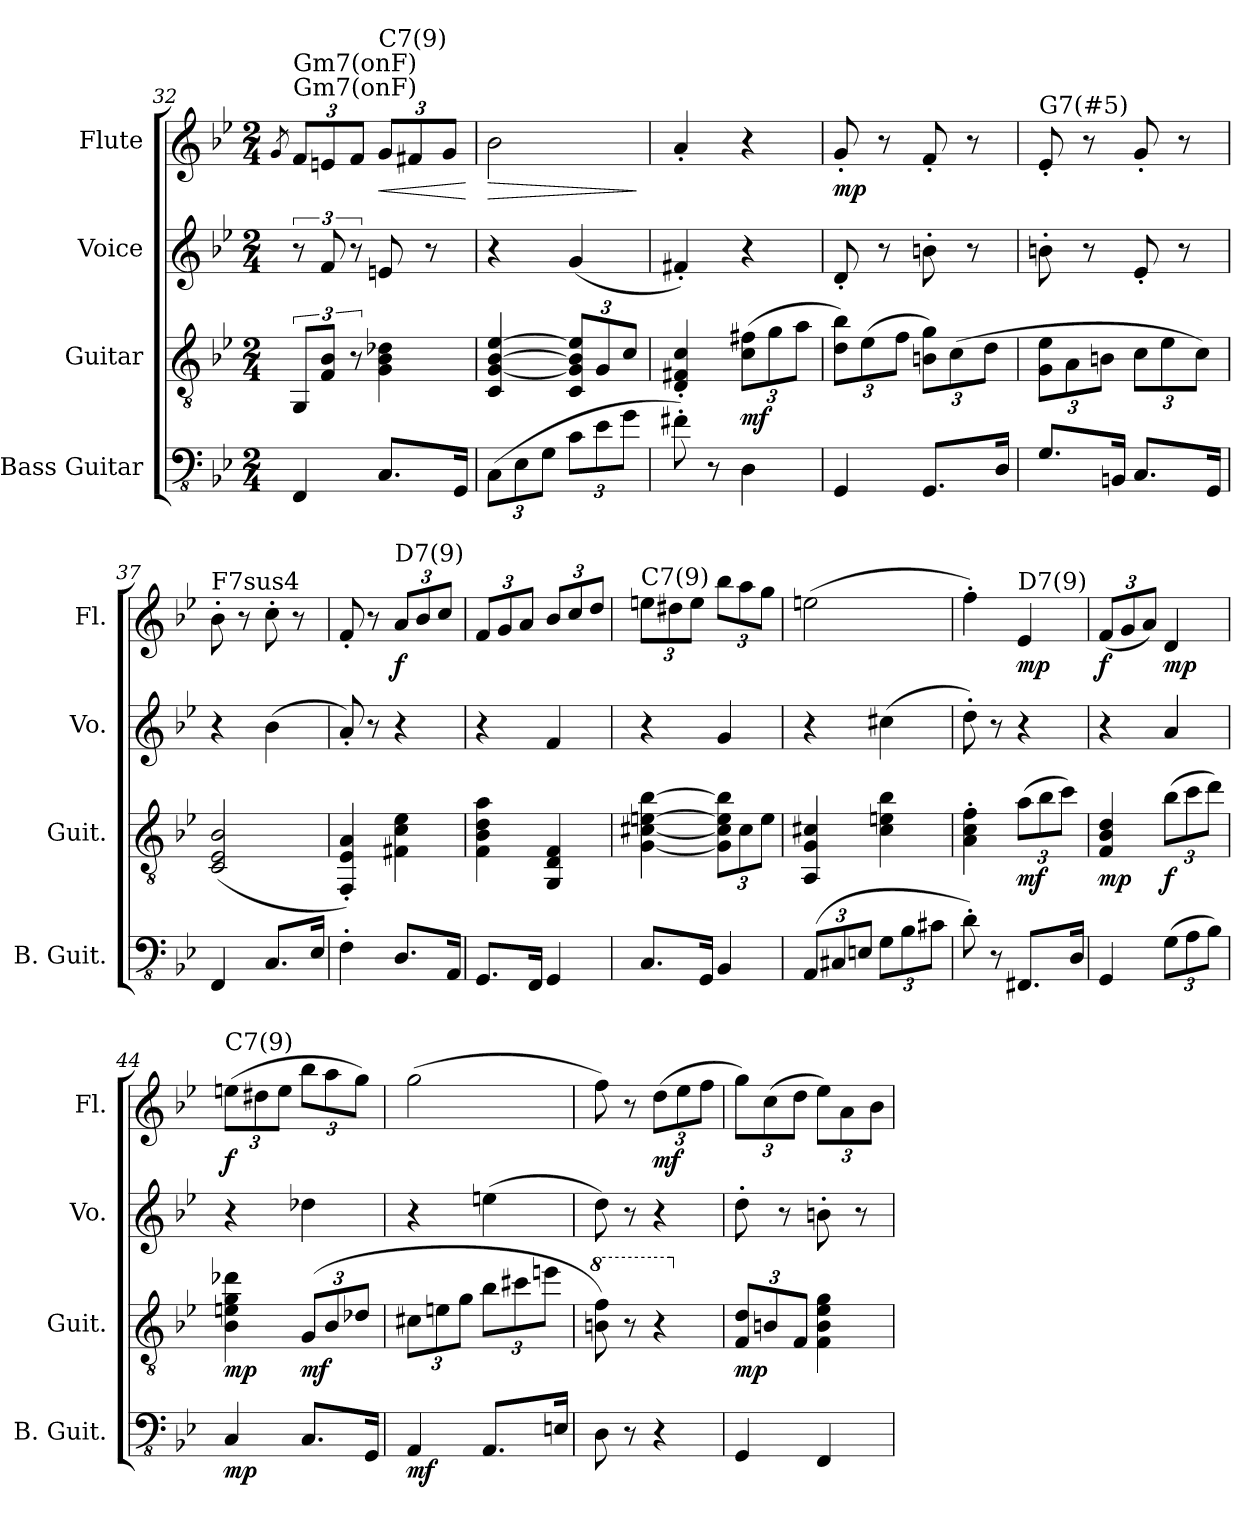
**kern	**dynam	**kern	**dynam	**kern	**kern	**dynam
*part4	*part4	*part3	*part3	*part2	*part1	*part1
*staff4	*staff4	*staff3	*staff3	*staff2	*staff1	*staff1
*I"Bass Guitar	*	*I"Guitar	*	*I"Voice	*I"Flute	*
*I'B. Guit.	*	*I'Guit.	*	*I'Vo.	*I'Fl.	*
*clefFv4	*	*clefGv2	*	*clefG2	*clefG2	*
*k[b-e-]	*	*k[b-e-]	*	*k[b-e-]	*k[b-e-]	*
*B-:	*	*B-:	*	*B-:	*B-:	*
*M2/4	*	*M2/4	*	*M2/4	*M2/4	*
=32	=32	=32	=32	=32	=32	=32
.	.	.	.	.	8qg/	.
*	*	*	*	*	*Xbrackettup	*
!	!	!	!	!	!LO:TX:a:t=Gm7(onF)	!
!	!	!	!	!	!LO:TX:a:t=Gm7(onF)	!
4FFF/	.	12GG/L	.	12r	12f/L	.
.	.	12F/ 12B-/J	.	12f/	12en/	.
.	.	12r	.	12r	12f/J	.
!	!	!	!	!	!LO:TX:a:t=C7(9)	!
!	!	!	!	!	!	!LO:HP:b
8.CC/L	.	4G\ 4B-\ 4d-X\	.	8en/	12g/L	<
.	.	.	.	.	12f#X/	.
.	.	.	.	8r	.	.
.	.	.	.	.	12g/J	.
16GGG/Jk	.	.	.	.	.	.
.	.	.	.	.	.	[
=33	=33	=33	=33	=33	=33	=33
*Xbrackettup	*	*	*	*	*	*
!	!	!	!	!	!	!LO:HP:b
(12CC\L	.	4C/ [4G/ [4B-/ [4e-/	.	4r	2b-\	>
12EE-\	.	.	.	.	.	.
12GG\J	.	.	.	.	.	.
*	*	*Xbrackettup	*	*	*	*
12C\L	.	12C/ 12G/] 12B-/] 12e-/]L	.	(4g/	.	.
12E-\	.	12G/	.	.	.	.
12G\J	.	12c/J	.	.	.	.
.	.	.	.	.	.	]
=34	=34	=34	=34	=34	=34	=34
8F#X'\)	.	4D/' 4F#X/' 4c/'	.	4f#X'/)	4a'/	.
8r	.	.	.	.	.	.
!	!	!	!LO:DY:b	!	!	!
4DD\	.	(12c\ 12f#X\L	mf	4r	4r	.
.	.	12g\	.	.	.	.
.	.	12a\J	.	.	.	.
=35	=35	=35	=35	=35	=35	=35
!	!	!	!	!	!	!LO:DY:b
4GGG/	.	12d\ 12b-\L)	.	8d'/	8g'/	mp
.	.	(12e-\	.	.	.	.
.	.	.	.	8r	8r	.
.	.	12f\J	.	.	.	.
8.GGG/L	.	12Bn\ 12g\L)	.	8bn'\	8f'/	.
.	.	(12c\	.	.	.	.
.	.	.	.	8r	8r	.
.	.	12d\J	.	.	.	.
16DD/Jk	.	.	.	.	.	.
!!LO:LB:g=z
=36	=36	=36	=36	=36	=36	=36
!	!	!	!	!	!LO:TX:a:t=G7(#5)	!
8.GG/L	.	12G\ 12e-\L	.	8bn'\	8e-'/	.
.	.	12A\	.	.	.	.
.	.	.	.	8r	8r	.
.	.	12Bn\J	.	.	.	.
16BBBn/Jk	.	.	.	.	.	.
8.CC/L	.	12c\L	.	8e-'/	8g'/	.
.	.	12e-\	.	.	.	.
.	.	.	.	8r	8r	.
.	.	12c\J)	.	.	.	.
16GGG/Jk	.	.	.	.	.	.
=37	=37	=37	=37	=37	=37	=37
!	!	!	!	!	!LO:TX:a:t=F7sus4	!
4FFF/	.	(2C/ 2E-/ 2B-/	.	4r	8b-'\	.
.	.	.	.	.	8r	.
8.CC/L	.	.	.	(4b-\	8cc'\	.
.	.	.	.	.	8r	.
16EE-/Jk	.	.	.	.	.	.
=38	=38	=38	=38	=38	=38	=38
4FF'\	.	4FF/' 4E-/' 4A/')	.	8a'/)	8f'/	.
.	.	.	.	8r	8r	.
!	!	!	!	!	!LO:TX:a:t=D7(9)	!
!	!	!	!	!	!	!LO:DY:b
8.DD/L	.	4F#X\ 4c\ 4e-\	.	4r	12a/L	f
.	.	.	.	.	12b-/	.
.	.	.	.	.	12cc/J	.
16AAA/Jk	.	.	.	.	.	.
=39	=39	=39	=39	=39	=39	=39
8.GGG/L	.	4F\ 4B-\ 4d\ 4a\	.	4r	12f/L	.
.	.	.	.	.	12g/	.
.	.	.	.	.	12a/J	.
16FFF/Jk	.	.	.	.	.	.
4GGG/	.	4GG/ 4D/ 4F/	.	4f/	12b-/L	.
.	.	.	.	.	12cc/	.
.	.	.	.	.	12dd/J	.
=40	=40	=40	=40	=40	=40	=40
!	!	!	!	!	!LO:TX:a:t=C7(9)	!
8.CC/L	.	[4G\ [4c#X\ [4en\ [4b-\	.	4r	12een\L	.
.	.	.	.	.	12dd#X\	.
.	.	.	.	.	12ee\J	.
16GGG/Jk	.	.	.	.	.	.
4BBB-/	.	12G\] 12c#\] 12e\] 12b-\]L	.	4g/	12bb-\L	.
.	.	12c#\	.	.	12aa\	.
.	.	12e\J	.	.	12gg\J	.
!!LO:PB:g=z
=41	=41	=41	=41	=41	=41	=41
(12AAA/L	.	4AA/ 4G/ 4c#X/	.	4r	(2een\	.
12CC#X/	.	.	.	.	.	.
12EEn/J	.	.	.	.	.	.
12GG\L	.	4c#\ 4en\ 4b-\	.	(4cc#X\	.	.
12BB-\	.	.	.	.	.	.
12C#X\J	.	.	.	.	.	.
=42	=42	=42	=42	=42	=42	=42
8D'\)	.	4A\' 4c\' 4f\'	.	8dd'\)	4ff'\)	.
8r	.	.	.	8r	.	.
!	!	!	!	!	!LO:TX:a:t=D7(9)	!
!	!	!	!LO:DY:b	!	!	!LO:DY:b
8.FFF#X/L	.	(12a\L	mf	4r	4e-/	mp
.	.	12b-\	.	.	.	.
.	.	12cc\J)	.	.	.	.
16DD/Jk	.	.	.	.	.	.
=43	=43	=43	=43	=43	=43	=43
!	!	!	!LO:DY:b	!	!	!LO:DY:b
4GGG/	.	4F/ 4B-/ 4d/	mp	4r	(12f/L	f
.	.	.	.	.	12g/	.
.	.	.	.	.	12a/J)	.
!	!	!	!LO:DY:b	!	!	!LO:DY:b
(12GG\L	.	(12b-\L	f	4a/	4d/	mp
12AA\	.	12cc\	.	.	.	.
12BB-\J)	.	12dd\J)	.	.	.	.
=44	=44	=44	=44	=44	=44	=44
!	!	!	!	!	!LO:TX:a:t=C7(9)	!
!	!LO:DY:b	!	!LO:DY:b	!	!	!LO:DY:b
4CC/	mp	4B-\ 4en\ 4g\ 4dd-X\	mp	4r	(12een\L	f
.	.	.	.	.	12dd#X\	.
.	.	.	.	.	12ee\J	.
!	!	!	!LO:DY:b	!	!	!
8.CC/L	.	(12G/L	mf	4dd-X\	12bb-\L	.
.	.	12B-/	.	.	12aa\	.
.	.	12d-X/J	.	.	12gg\J)	.
16GGG/Jk	.	.	.	.	.	.
=45	=45	=45	=45	=45	=45	=45
!	!LO:DY:b	!	!	!	!	!
4AAA/	mf	12c#X\L	.	4r	(2gg\	.
.	.	12en\	.	.	.	.
.	.	12g\J	.	.	.	.
8.AAA/L	.	12b-\L	.	(4een\	.	.
.	.	12cc#X\	.	.	.	.
.	.	12een\J	.	.	.	.
16EEn/Jk	.	.	.	.	.	.
!!LO:LB:g=z
=46	=46	=46	=46	=46	=46	=46
*	*	*8va	*	*	*	*
8DD\	.	8bn\ 8ff\)	.	8dd\)	8ff\)	.
8r	.	8r	.	8r	8r	.
!	!	!	!	!	!	!LO:DY:b
4r	.	4r	.	4r	(12dd\L	mf
.	.	.	.	.	12ee-\	.
.	.	.	.	.	12ff\J	.
=47	=47	=47	=47	=47	=47	=47
*	*	*X8va	*	*	*	*
!	!	!	!LO:DY:b	!	!	!
4GGG/	.	12F/ 12d/L	mp	8dd'\	12gg\L)	.
.	.	12Bn/	.	.	(12cc\	.
.	.	.	.	8r	.	.
.	.	12F/J	.	.	12dd\J	.
4FFF/	.	4F\ 4B\ 4e-\ 4g\	.	8bn'\	12ee-\L)	.
.	.	.	.	.	12a\	.
.	.	.	.	8r	.	.
.	.	.	.	.	12b-\J	.
=	=	=	=	=	=	=
*-	*-	*-	*-	*-	*-	*-
